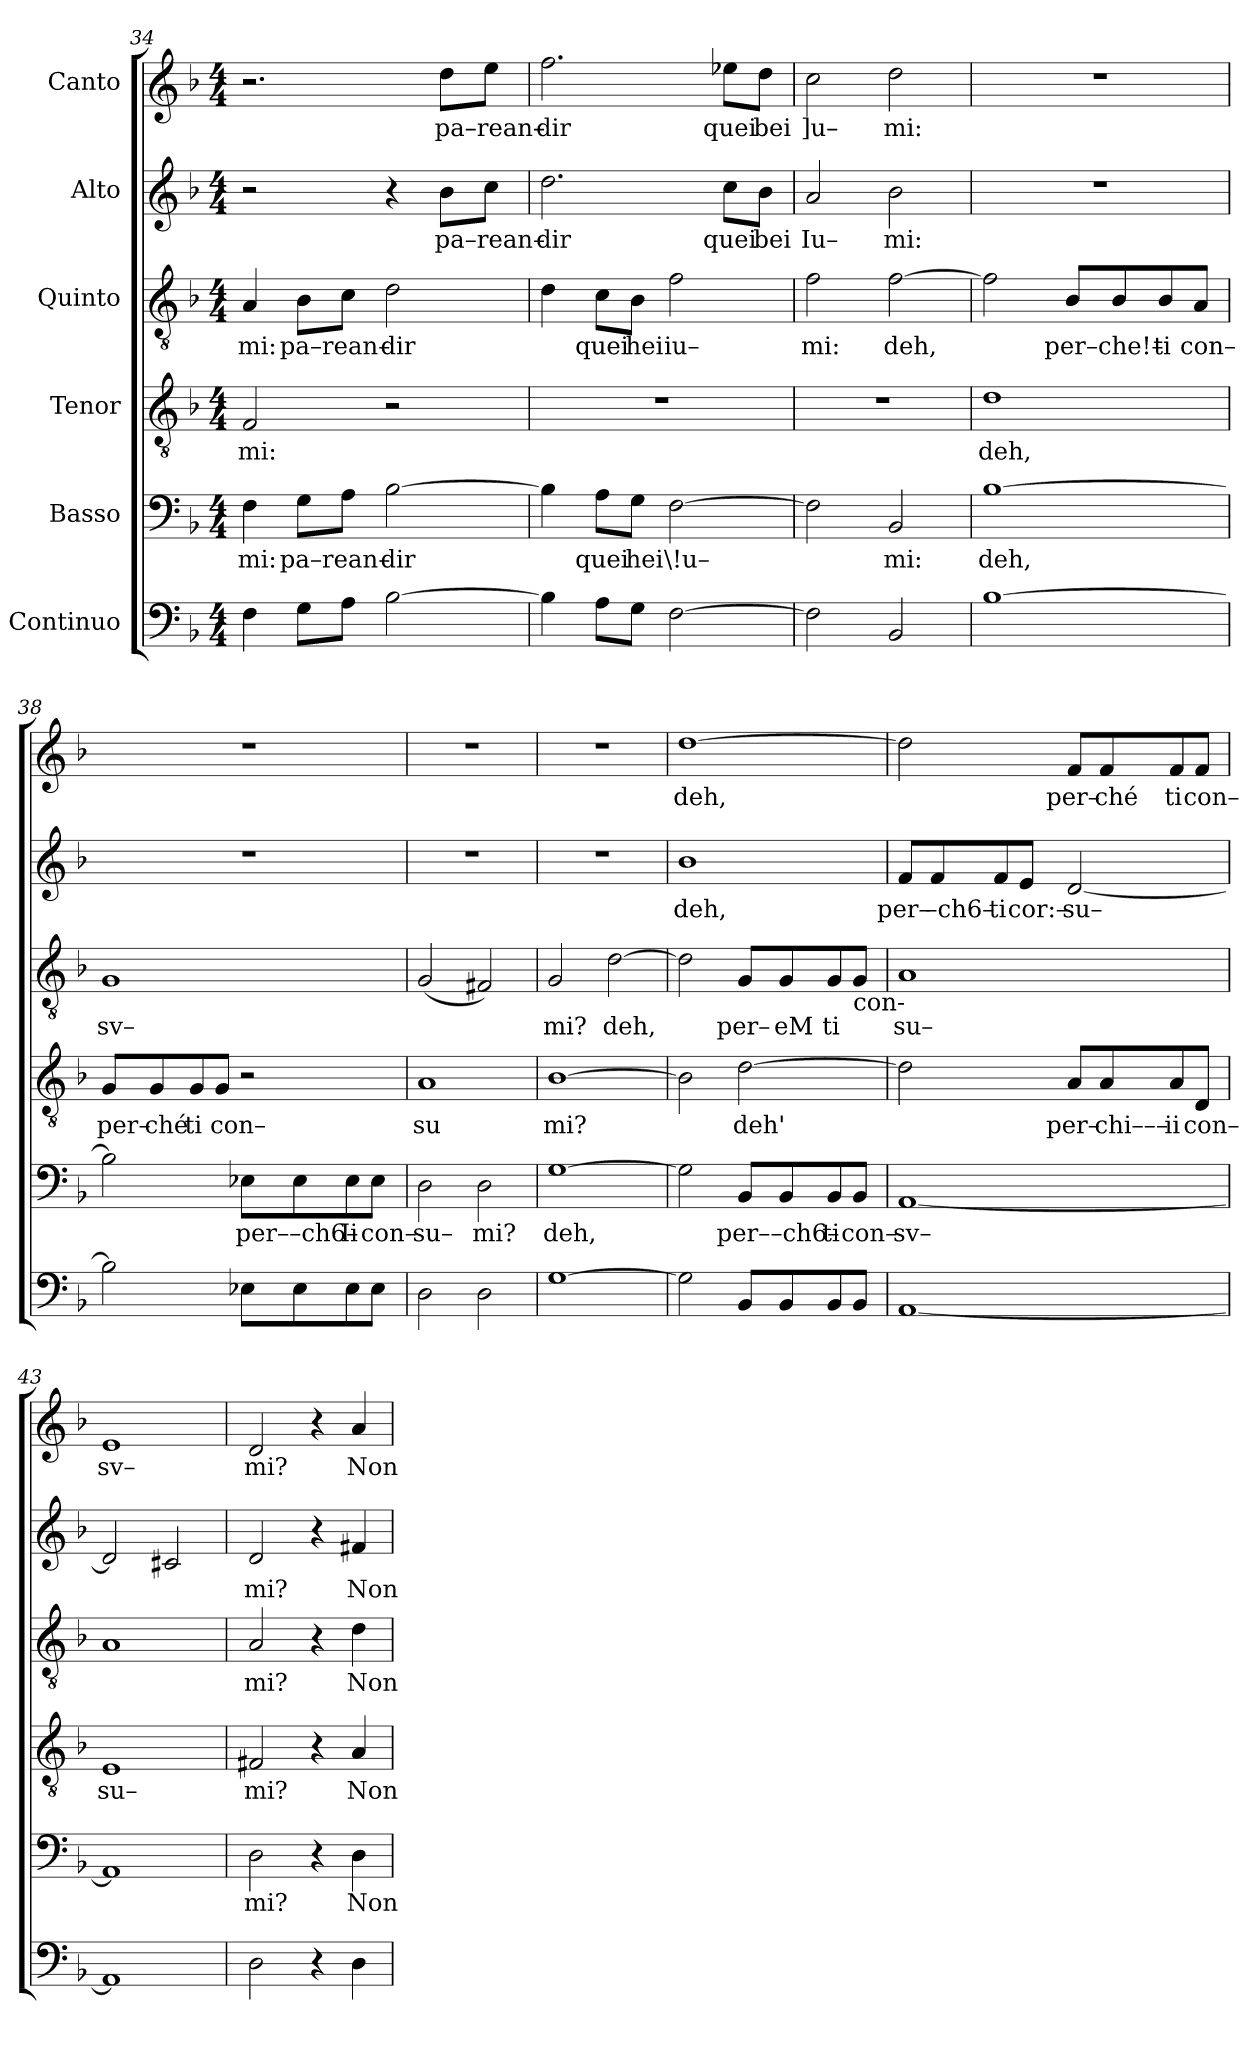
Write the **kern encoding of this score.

**kern	**kern	**text	**kern	**text	**kern	**text	**kern	**text	**kern	**text
*part6	*part5	*part5	*part4	*part4	*part3	*part3	*part2	*part2	*part1	*part1
*staff6	*staff5	*staff5	*staff4	*staff4	*staff3	*staff3	*staff2	*staff2	*staff1	*staff1
*I"Continuo	*I"Basso	*	*I"Tenor	*	*I"Quinto	*	*I"Alto	*	*I"Canto	*
*clefF4	*clefF4	*	*clefGv2	*	*clefGv2	*	*clefG2	*	*clefG2	*
*k[b-]	*k[b-]	*	*k[b-]	*	*k[b-]	*	*k[b-]	*	*k[b-]	*
*F:	*F:	*	*F:	*	*F:	*	*F:	*	*F:	*
*M4/4	*M4/4	*	*M4/4	*	*M4/4	*	*M4/4	*	*M4/4	*
=34	=34	=34	=34	=34	=34	=34	=34	=34	=34	=34
!	!	!LO:LY:b	!	!LO:LY:b	!	!LO:LY:b	!	!	!	!
4F\	4F\	mi:	2F/	mi:	4A/	mi:	2r	.	2.r	.
!	!	!LO:LY:b	!	!	!	!LO:LY:b	!	!	!	!
8G\L	8G\L	pa–rean–	.	.	8B-\L	pa–rean–	.	.	.	.
8A\J	8A\J	.	.	.	8c\J	.	.	.	.	.
!	!	!LO:LY:b	!	!	!	!LO:LY:b	!	!	!	!
[2B-\	[2B-\	dir	2r	.	2d\	dir	4r	.	.	.
!	!	!	!	!	!	!	!	!LO:LY:b	!	!LO:LY:b
.	.	.	.	.	.	.	8b-\L	pa–rean–	8dd\L	pa–rean–
.	.	.	.	.	.	.	8cc\J	.	8ee\J	.
=35	=35	=35	=35	=35	=35	=35	=35	=35	=35	=35
!	!	!	!	!	!	!	!	!LO:LY:b	!	!LO:LY:b
4B-\]	4B-\]	.	1r	.	4d\	.	2.dd\	dir	2.ff\	dir
!	!	!LO:LY:b	!	!	!	!LO:LY:b	!	!	!	!
8A\L	8A\L	quei	.	.	8c\L	quei	.	.	.	.
!	!	!LO:LY:b	!	!	!	!LO:LY:b	!	!	!	!
8G\J	8G\J	hei	.	.	8B-\J	hei	.	.	.	.
!	!	!LO:LY:b	!	!	!	!LO:LY:b	!	!	!	!
[2F\	[2F\	\!u–	.	.	2f\	iu–	.	.	.	.
!	!	!	!	!	!	!	!	!LO:LY:b	!	!LO:LY:b
.	.	.	.	.	.	.	8cc\L	quei	8ee-X\L	quei
!	!	!	!	!	!	!	!	!LO:LY:b	!	!LO:LY:b
.	.	.	.	.	.	.	8b-\J	bei	8dd\J	bei
=36	=36	=36	=36	=36	=36	=36	=36	=36	=36	=36
!	!	!	!	!	!	!LO:LY:b	!	!LO:LY:b	!	!LO:LY:b
2F\]	2F\]	.	1r	.	2f\	mi:	2a/	Iu–	2cc\	]u–
!	!	!LO:LY:b	!	!	!	!LO:LY:b	!	!LO:LY:b	!	!LO:LY:b
2BB-/	2BB-/	mi:	.	.	[2f\	deh,	2b-\	mi:	2dd\	mi:
=37	=37	=37	=37	=37	=37	=37	=37	=37	=37	=37
!	!	!LO:LY:b	!	!LO:LY:b	!	!	!	!	!	!
[1B-	[1B-	deh,	1d	deh,	2f\]	.	1r	.	1r	.
!	!	!	!	!	!	!LO:LY:b	!	!	!	!
.	.	.	.	.	8B-/L	per–che!–	.	.	.	.
.	.	.	.	.	8B-/	.	.	.	.	.
!	!	!	!	!	!	!LO:LY:b	!	!	!	!
.	.	.	.	.	8B-/	ti	.	.	.	.
!	!	!	!	!	!	!LO:LY:b	!	!	!	!
.	.	.	.	.	8A/J	con–	.	.	.	.
=38	=38	=38	=38	=38	=38	=38	=38	=38	=38	=38
!	!	!	!	!LO:LY:b	!	!LO:LY:b	!	!	!	!
2B-\]	2B-\]	.	8G/L	per–	1G	sv–	1r	.	1r	.
!	!	!	!	!LO:LY:b	!	!	!	!	!	!
.	.	.	8G/	ché	.	.	.	.	.	.
!	!	!	!	!LO:LY:b	!	!	!	!	!	!
.	.	.	8G/	ti	.	.	.	.	.	.
!	!	!	!	!LO:LY:b	!	!	!	!	!	!
.	.	.	8G/J	con–	.	.	.	.	.	.
!	!	!LO:LY:b	!	!	!	!	!	!	!	!
8E-X\L	8E-X\L	per––ch6–	2r	.	.	.	.	.	.	.
8E-\	8E-\	.	.	.	.	.	.	.	.	.
!	!	!LO:LY:b	!	!	!	!	!	!	!	!
8E-\	8E-\	Ii	.	.	.	.	.	.	.	.
!	!	!LO:LY:b	!	!	!	!	!	!	!	!
8E-\J	8E-\J	con–	.	.	.	.	.	.	.	.
=39	=39	=39	=39	=39	=39	=39	=39	=39	=39	=39
!	!	!LO:LY:b	!	!LO:LY:b	!	!	!	!	!	!
2D\	2D\	su–	1A	su	(<2G/	.	1r	.	1r	.
!	!	!LO:LY:b	!	!	!	!	!	!	!	!
2D\	2D\	mi?	.	.	2F#X/)	.	.	.	.	.
=40	=40	=40	=40	=40	=40	=40	=40	=40	=40	=40
!	!	!LO:LY:b	!	!LO:LY:b	!	!LO:LY:b	!	!	!	!
[1G	[1G	deh,	[1B-	mi?	2G/	mi?	1r	.	1r	.
!	!	!	!	!	!	!LO:LY:b	!	!	!	!
.	.	.	.	.	[2d\	deh,	.	.	.	.
=41	=41	=41	=41	=41	=41	=41	=41	=41	=41	=41
!	!	!	!	!	!	!	!	!LO:LY:b	!	!LO:LY:b
2G\]	2G\]	.	2B-\]	.	2d\]	.	1b-	deh,	[1dd	deh,
!	!	!LO:LY:b	!	!LO:LY:b	!	!LO:LY:b	!	!	!	!
8BB-/L	8BB-/L	per––ch6–	[2d\	deh'	8G/L	per–	.	.	.	.
!	!	!	!	!	!	!LO:LY:b	!	!	!	!
8BB-/	8BB-/	.	.	.	8G/	eM	.	.	.	.
!	!	!LO:LY:b	!	!	!	!LO:LY:b	!	!	!	!
8BB-/	8BB-/	ti	.	.	8G/	ti	.	.	.	.
!	!	!	!	!	!LO:TX:b:t=con-	!	!	!	!	!
!	!	!LO:LY:b	!	!	!	!	!	!	!	!
8BB-/J	8BB-/J	con–	.	.	8G/J	.	.	.	.	.
=42	=42	=42	=42	=42	=42	=42	=42	=42	=42	=42
!	!	!LO:LY:b	!	!	!	!LO:LY:b	!	!LO:LY:b	!	!
[1AA	[1AA	sv–	2d\]	.	1A	su–	8f/L	per–	2dd\]	.
!	!	!	!	!	!	!	!	!LO:LY:b	!	!
.	.	.	.	.	.	.	8f/	–ch6–	.	.
!	!	!	!	!	!	!	!	!LO:LY:b	!	!
.	.	.	.	.	.	.	8f/	ti	.	.
!	!	!	!	!	!	!	!	!LO:LY:b	!	!
.	.	.	.	.	.	.	8e/J	cor:–	.	.
!	!	!	!	!LO:LY:b	!	!	!	!LO:LY:b	!	!LO:LY:b
.	.	.	8A/L	per–	.	.	[2d/	su–	8f/L	per–
!	!	!	!	!LO:LY:b	!	!	!	!	!	!LO:LY:b
.	.	.	8A/	chi–––	.	.	.	.	8f/	ché
!	!	!	!	!LO:LY:b	!	!	!	!	!	!LO:LY:b
.	.	.	8A/	ii	.	.	.	.	8f/	ti
!	!	!	!	!LO:LY:b	!	!	!	!	!	!LO:LY:b
.	.	.	8D/J	con–	.	.	.	.	8f/J	con–
=43	=43	=43	=43	=43	=43	=43	=43	=43	=43	=43
!	!	!	!	!LO:LY:b	!	!	!	!	!	!LO:LY:b
1AA]	1AA]	.	1E	su–	1A	.	2d/]	.	1e	sv–
.	.	.	.	.	.	.	2c#X/	.	.	.
=44	=44	=44	=44	=44	=44	=44	=44	=44	=44	=44
!	!	!LO:LY:b	!	!LO:LY:b	!	!LO:LY:b	!	!LO:LY:b	!	!LO:LY:b
2D\	2D\	mi?	2F#X/	mi?	2A/	mi?	2d/	mi?	2d/	mi?
4r	4r	.	4r	.	4r	.	4r	.	4r	.
!	!	!LO:LY:b	!	!LO:LY:b	!	!LO:LY:b	!	!LO:LY:b	!	!LO:LY:b
4D\	4D\	Non	4A/	Non	4d\	Non	4f#X/	Non	4a/	Non
=	=	=	=	=	=	=	=	=	=	=
*-	*-	*-	*-	*-	*-	*-	*-	*-	*-	*-
